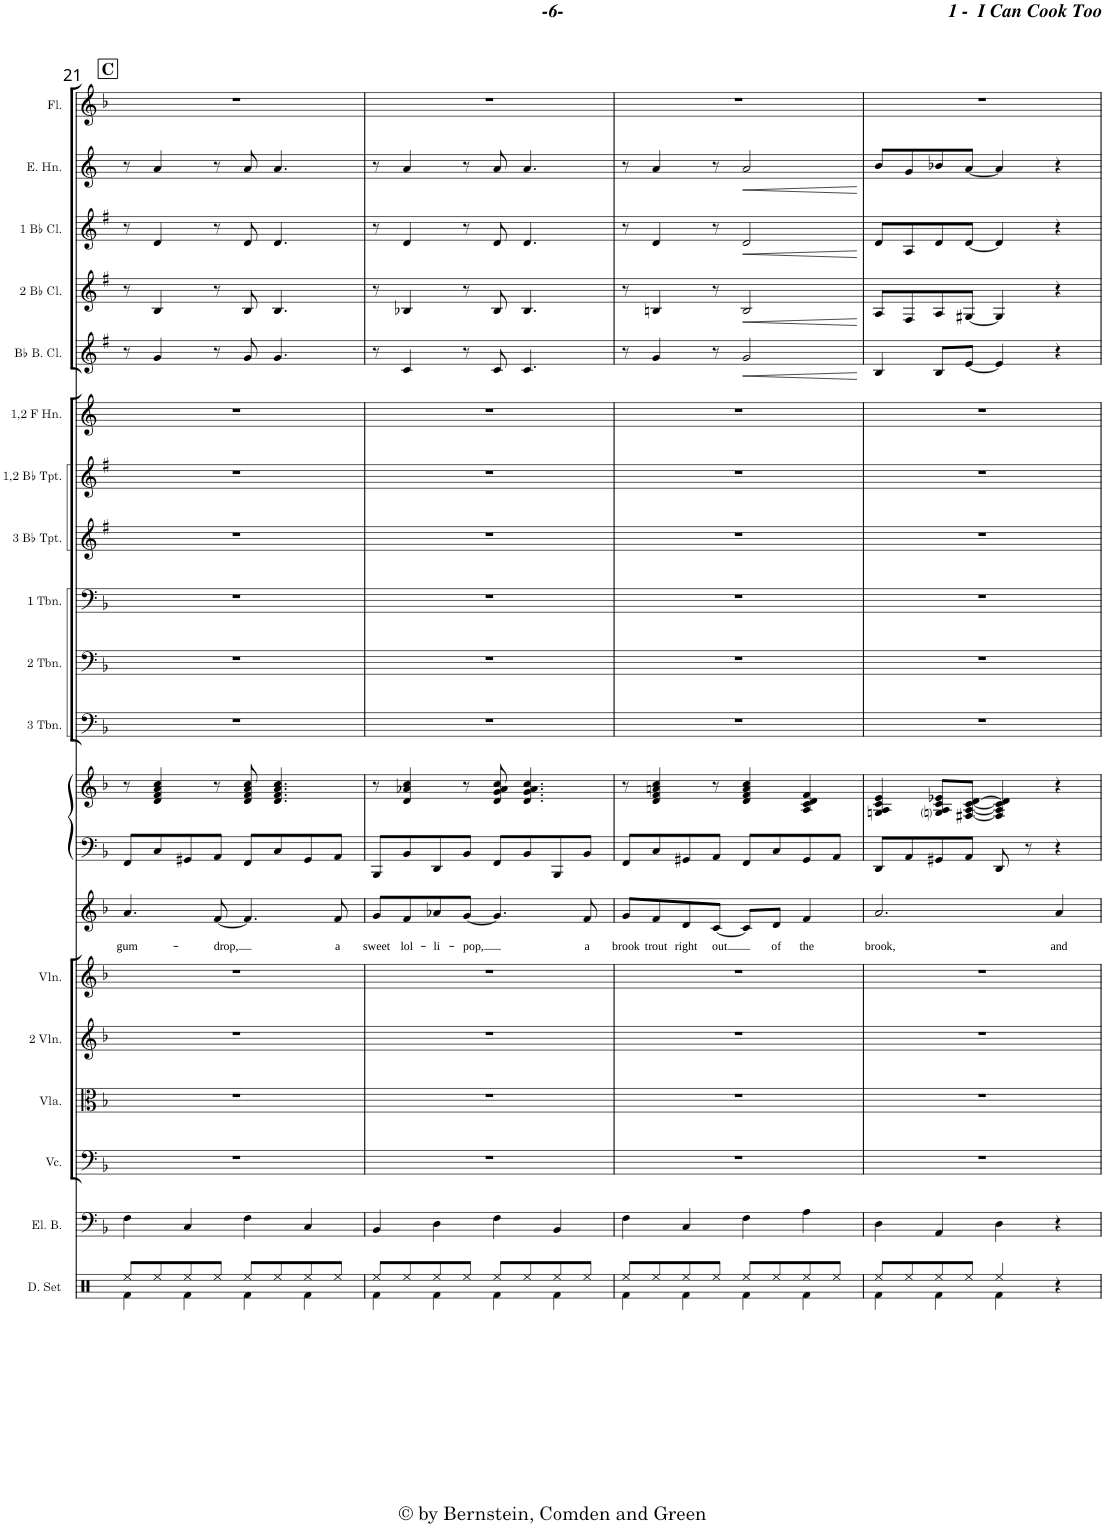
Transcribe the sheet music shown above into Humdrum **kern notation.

**kern	**kern	**kern	**kern	**kern	**kern	**kern	**text	**kern	**kern	**kern	**kern	**kern	**kern	**kern	**kern	**kern	**dynam	**kern	**dynam	**kern	**dynam	**kern	**dynam	**kern
*part19	*part18	*part17	*part16	*part15	*part14	*part13	*part13	*part12	*part12	*part11	*part10	*part9	*part8	*part7	*part6	*part5	*part5	*part4	*part4	*part3	*part3	*part2	*part2	*part1
*staff20	*staff19	*staff18	*staff17	*staff16	*staff15	*staff14	*staff14	*staff13	*staff12	*staff11	*staff10	*staff9	*staff8	*staff7	*staff6	*staff5	*staff5	*staff4	*staff4	*staff3	*staff3	*staff2	*staff2	*staff1
*I"Drumset	*I"Electric Bass	*I"Violoncello	*I"Viola	*I"2 Violin	*I"Violin	*I"Voice	*	*I"Piano	*	*I"3 Trombone	*I"2 Trombone	*I"1 Trombone	*I"3 Bb Trumpet	*I"1,2 Bb Trumpet	*I"1,2 Horn in F	*I"Bb Bass Clarinet	*	*I"2 Bb Clarinet	*	*I"1 Bb Clarinet	*	*I"English Horn	*	*I"Flute
*I'D. Set	*I'El. B.	*I'Vc.	*I'Vla.	*I'2 Vln.	*I'Vln.	*	*	*I'Pno	*	*I'3 Tbn.	*I'2 Tbn.	*I'1 Tbn.	*I'3 Bb Tpt.	*I'1,2 Bb Tpt.	*	*I'Bb B. Cl.	*	*I'2 Bb Cl.	*	*I'1 Bb Cl.	*	*I'E. Hn.	*	*I'Fl.
!!LO:PB:g=z
*clefX	*clefF4	*clefF4	*clefC3	*clefG2	*clefG2	*clefG2	*	*clefF4	*clefG2	*clefF4	*clefF4	*clefF4	*clefG2	*clefG2	*clefG2	*clefG2	*	*clefG2	*	*clefG2	*	*clefG2	*	*clefG2
*	*Trd7c12	*	*	*	*	*	*	*	*	*	*	*	*Trd1c2	*Trd1c2	*Trd4c7	*Trd8c14	*	*Trd1c2	*	*Trd1c2	*	*Trd4c7	*	*
*k[]	*k[b-]	*k[b-]	*k[b-]	*k[b-]	*k[b-]	*k[b-]	*	*k[b-]	*k[b-]	*k[b-]	*k[b-]	*k[b-]	*k[f#]	*k[f#]	*k[]	*k[f#]	*	*k[f#]	*	*k[f#]	*	*k[]	*	*k[b-]
*M2/2	*M2/2	*M2/2	*M2/2	*M2/2	*M2/2	*M2/2	*	*M2/2	*M2/2	*M2/2	*M2/2	*M2/2	*M2/2	*M2/2	*M2/2	*M2/2	*	*M2/2	*	*M2/2	*	*M2/2	*	*M2/2
*met(c|)	*met(c|)	*met(c|)	*met(c|)	*met(c|)	*met(c|)	*met(c|)	*	*met(c|)	*met(c|)	*met(c|)	*met(c|)	*met(c|)	*met(c|)	*met(c|)	*met(c|)	*met(c|)	*	*met(c|)	*	*met(c|)	*	*met(c|)	*	*met(c|)
!!LO:REH:place=s1:a:B:fs=14:t=C
=21	=21	=21	=21	=21	=21	=21	=21	=21	=21	=21	=21	=21	=21	=21	=21	=21	=21	=21	=21	=21	=21	=21	=21	=21
*^	*	*	*	*	*	*	*	*	*	*	*	*	*	*	*	*	*	*	*	*	*	*	*	*
!	!	!	!	!	!	!	!	!LO:LY:b	!	!	!	!	!	!	!	!	!	!	!	!	!	!	!	!	!
8Ree/L	4Rf\	4F\	1r	1r	1r	1r	4.a/	gum-	8FF/L	8r	1r	1r	1r	1r	1r	1r	8r	.	8r	.	8r	.	8r	.	1r
8Ree/	.	.	.	.	.	.	.	.	8C/	4d/ 4f/ 4a/ 4cc/	.	.	.	.	.	.	4g/	.	4B/	.	4d/	.	4a/	.	.
8Ree/	4Rf\	4C/	.	.	.	.	.	.	8GG#X/	.	.	.	.	.	.	.	.	.	.	.	.	.	.	.	.
!	!	!	!	!	!	!	!	!LO:LY:b	!	!	!	!	!	!	!	!	!	!	!	!	!	!	!	!	!
8Ree/J	.	.	.	.	.	.	[8f/	-drop,	8AA/J	8r	.	.	.	.	.	.	8r	.	8r	.	8r	.	8r	.	.
8Ree/L	4Rf\	4F\	.	.	.	.	4.f/]	.	8FF/L	8d/ 8f/ 8a/ 8cc/	.	.	.	.	.	.	8g/	.	8B/	.	8d/	.	8a/	.	.
8Ree/	.	.	.	.	.	.	.	.	8C/	4.d/ 4.f/ 4.a/ 4.cc/	.	.	.	.	.	.	4.g/	.	4.B/	.	4.d/	.	4.a/	.	.
8Ree/	4Rf\	4C/	.	.	.	.	.	.	8GG#/	.	.	.	.	.	.	.	.	.	.	.	.	.	.	.	.
!	!	!	!	!	!	!	!	!LO:LY:b	!	!	!	!	!	!	!	!	!	!	!	!	!	!	!	!	!
8Ree/J	.	.	.	.	.	.	8f/	a	8AA/J	.	.	.	.	.	.	.	.	.	.	.	.	.	.	.	.
=22	=22	=22	=22	=22	=22	=22	=22	=22	=22	=22	=22	=22	=22	=22	=22	=22	=22	=22	=22	=22	=22	=22	=22	=22	=22
!	!	!	!	!	!	!	!	!LO:LY:b	!	!	!	!	!	!	!	!	!	!	!	!	!	!	!	!	!
8Ree/L	4Rf\	4BB-/	1r	1r	1r	1r	8g/L	sweet	8BBB-/L	8r	1r	1r	1r	1r	1r	1r	8r	.	8r	.	8r	.	8r	.	1r
!	!	!	!	!	!	!	!	!LO:LY:b	!	!	!	!	!	!	!	!	!	!	!	!	!	!	!	!	!
8Ree/	.	.	.	.	.	.	8f/	lol-	8BB-/	4d/ 4a-X/ 4cc/	.	.	.	.	.	.	4c/	.	4B-X/	.	4d/	.	4a/	.	.
!	!	!	!	!	!	!	!	!LO:LY:b	!	!	!	!	!	!	!	!	!	!	!	!	!	!	!	!	!
8Ree/	4Rf\	4D\	.	.	.	.	8a-X/	-li-	8DD/	.	.	.	.	.	.	.	.	.	.	.	.	.	.	.	.
!	!	!	!	!	!	!	!	!LO:LY:b	!	!	!	!	!	!	!	!	!	!	!	!	!	!	!	!	!
8Ree/J	.	.	.	.	.	.	[8g/J	-pop,	8BB-/J	8r	.	.	.	.	.	.	8r	.	8r	.	8r	.	8r	.	.
8Ree/L	4Rf\	4F\	.	.	.	.	4.g/]	.	8FF/L	8d/ 8g/ 8a-/ 8cc/	.	.	.	.	.	.	8c/	.	8B-/	.	8d/	.	8a/	.	.
8Ree/	.	.	.	.	.	.	.	.	8BB-/	4.d/ 4.g/ 4.a-/ 4.cc/	.	.	.	.	.	.	4.c/	.	4.B-/	.	4.d/	.	4.a/	.	.
8Ree/	4Rf\	4BB-/	.	.	.	.	.	.	8BBB-/	.	.	.	.	.	.	.	.	.	.	.	.	.	.	.	.
!	!	!	!	!	!	!	!	!LO:LY:b	!	!	!	!	!	!	!	!	!	!	!	!	!	!	!	!	!
8Ree/J	.	.	.	.	.	.	8f/	a	8BB-/J	.	.	.	.	.	.	.	.	.	.	.	.	.	.	.	.
=23	=23	=23	=23	=23	=23	=23	=23	=23	=23	=23	=23	=23	=23	=23	=23	=23	=23	=23	=23	=23	=23	=23	=23	=23	=23
!	!	!	!	!	!	!	!	!LO:LY:b	!	!	!	!	!	!	!	!	!	!	!	!	!	!	!	!	!
8Ree/L	4Rf\	4F\	1r	1r	1r	1r	8g/L	brook	8FF/L	8r	1r	1r	1r	1r	1r	1r	8r	.	8r	.	8r	.	8r	.	1r
!	!	!	!	!	!	!	!	!LO:LY:b	!	!	!	!	!	!	!	!	!	!	!	!	!	!	!	!	!
8Ree/	.	.	.	.	.	.	8f/	trout	8C/	4d/ 4f/ 4an/ 4cc/	.	.	.	.	.	.	4g/	.	4Bn/	.	4d/	.	4a/	.	.
!	!	!	!	!	!	!	!	!LO:LY:b	!	!	!	!	!	!	!	!	!	!	!	!	!	!	!	!	!
8Ree/	4Rf\	4C/	.	.	.	.	8d/	right	8GG#X/	.	.	.	.	.	.	.	.	.	.	.	.	.	.	.	.
!	!	!	!	!	!	!	!	!LO:LY:b	!	!	!	!	!	!	!	!	!	!	!	!	!	!	!	!	!
8Ree/J	.	.	.	.	.	.	[8c/J	out	8AA/J	8r	.	.	.	.	.	.	8r	.	8r	.	8r	.	8r	.	.
!	!	!	!	!	!	!	!	!	!	!	!	!	!	!	!	!	!	!LO:HP:b	!	!LO:HP:b	!	!LO:HP:b	!	!LO:HP:b	!
8Ree/L	4Rf\	4F\	.	.	.	.	8c/L]	.	8FF/L	4d/ 4f/ 4a/ 4cc/	.	.	.	.	.	.	2g/	<	2B/	<	2d/	<	2a/	<	.
!	!	!	!	!	!	!	!	!LO:LY:b	!	!	!	!	!	!	!	!	!	!	!	!	!	!	!	!	!
8Ree/	.	.	.	.	.	.	8d/J	of	8C/	.	.	.	.	.	.	.	.	.	.	.	.	.	.	.	.
!	!	!	!	!	!	!	!	!LO:LY:b	!	!	!	!	!	!	!	!	!	!	!	!	!	!	!	!	!
8Ree/	4Rf\	4A\	.	.	.	.	4f/	the	8GG#/	4A/ 4c/ 4d/ 4f/	.	.	.	.	.	.	.	.	.	.	.	.	.	.	.
8Ree/J	.	.	.	.	.	.	.	.	8AA/J	.	.	.	.	.	.	.	.	.	.	.	.	.	.	.	.
*v	*v	*	*	*	*	*	*	*	*	*	*	*	*	*	*	*	*	*	*	*	*	*	*	*	*
.	.	.	.	.	.	.	.	.	.	.	.	.	.	.	.	.	[	.	[	.	[	.	[	.
=24	=24	=24	=24	=24	=24	=24	=24	=24	=24	=24	=24	=24	=24	=24	=24	=24	=24	=24	=24	=24	=24	=24	=24	=24
*^	*	*	*	*	*	*	*	*	*	*	*	*	*	*	*	*	*	*	*	*	*	*	*	*
!	!	!	!	!	!	!	!	!LO:LY:b	!	!	!	!	!	!	!	!	!	!	!	!	!	!	!	!	!
8Ree/L	4Rf\	4D\	1r	1r	1r	1r	2.a/	brook,	8DD/L	4Gn/ 4A/ 4c/ 4e/	1r	1r	1r	1r	1r	1r	4B/	.	8A/L	.	8d/L	.	8b/L	.	1r
8Ree/	.	.	.	.	.	.	.	.	8AA/	.	.	.	.	.	.	.	.	.	8F#/	.	8A/	.	8g/	.	.
8Ree/	4Rf\	4AA/	.	.	.	.	.	.	8GG#X/	8Gni/ 8A/ 8c/ 8e-X/L	.	.	.	.	.	.	8B/L	.	8A/	.	8d/	.	8b-X/	.	.
8Ree/J	.	.	.	.	.	.	.	.	8AA/J	[8F#X/ [8A/ [8c/ [8d/J	.	.	.	.	.	.	[8e/J	.	[8G#X/J	.	[8d/J	.	[8a/J	.	.
4Ree/	4Rf\	4D\	.	.	.	.	.	.	8DD/	4F#/] 4A/] 4c/] 4d/]	.	.	.	.	.	.	4e/]	.	4G#/]	.	4d/]	.	4a/]	.	.
.	.	.	.	.	.	.	.	.	8r	.	.	.	.	.	.	.	.	.	.	.	.	.	.	.	.
!	!	!	!	!	!	!	!	!LO:LY:b	!	!	!	!	!	!	!	!	!	!	!	!	!	!	!	!	!
4r	4ryy	4r	.	.	.	.	4a/	and	4r	4r	.	.	.	.	.	.	4r	.	4r	.	4r	.	4r	.	.
*v	*v	*	*	*	*	*	*	*	*	*	*	*	*	*	*	*	*	*	*	*	*	*	*	*	*
=	=	=	=	=	=	=	=	=	=	=	=	=	=	=	=	=	=	=	=	=	=	=	=	=
*-	*-	*-	*-	*-	*-	*-	*-	*-	*-	*-	*-	*-	*-	*-	*-	*-	*-	*-	*-	*-	*-	*-	*-	*-
